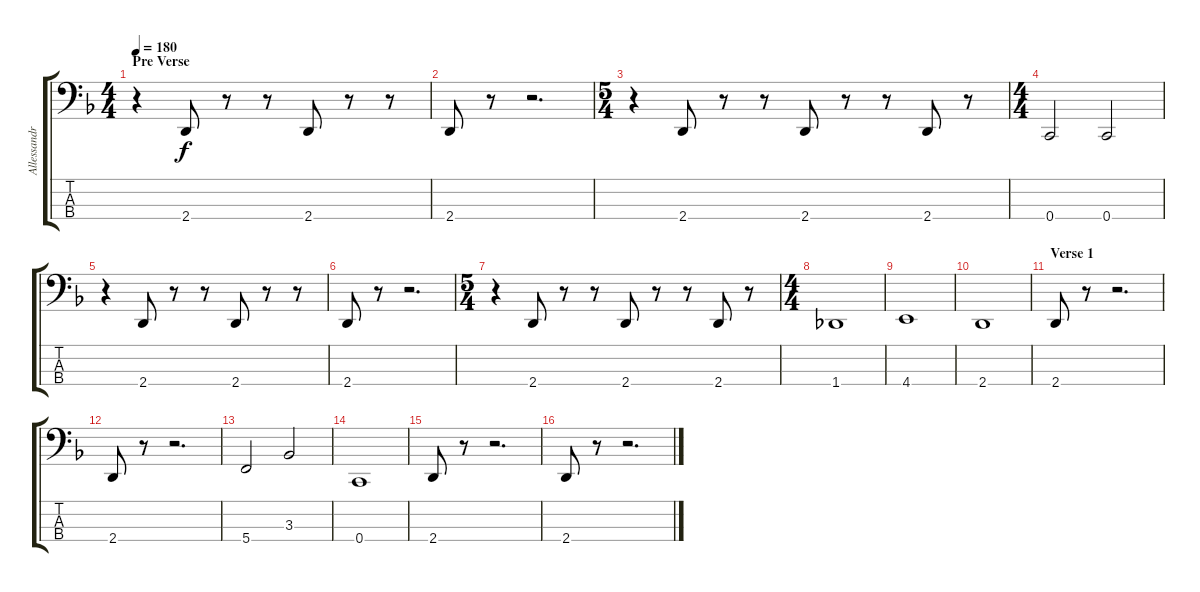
\track ("Allessandro Lotta" "Allessandr") {instrument electricbassfinger}
\staff {score tabs}
\tuning (F2 C2 G1 C1) {hide}
\ts (4 4)
\section ("" "Pre Verse")
\tempo 180
\clef f4
\ks dminor
r.4{dy f} 2.4.8 r.8 r.8 2.4.8 r.8 r.8 |
2.4.8 r.8 r.2{d} |
\ts (5 4)
r.4 2.4.8 r.8 r.8 2.4.8 r.8 r.8 2.4.8 r.8 |
\ts (4 4)
0.4.2 0.4.2 |
r.4 2.4.8 r.8 r.8 2.4.8 r.8 r.8 |
2.4.8 r.8 r.2{d} |
\ts (5 4)
r.4 2.4.8 r.8 r.8 2.4.8 r.8 r.8 2.4.8 r.8 |
\ts (4 4)
1.4.1 |
4.4.1 |
2.4.1 |
\section ("" "Verse 1")
2.4.8 r.8 r.2{d} |
2.4.8 r.8 r.2{d} |
5.4.2 3.3.2 |
0.4.1 |
2.4.8 r.8 r.2{d} |
2.4.8 r.8 r.2{d}
